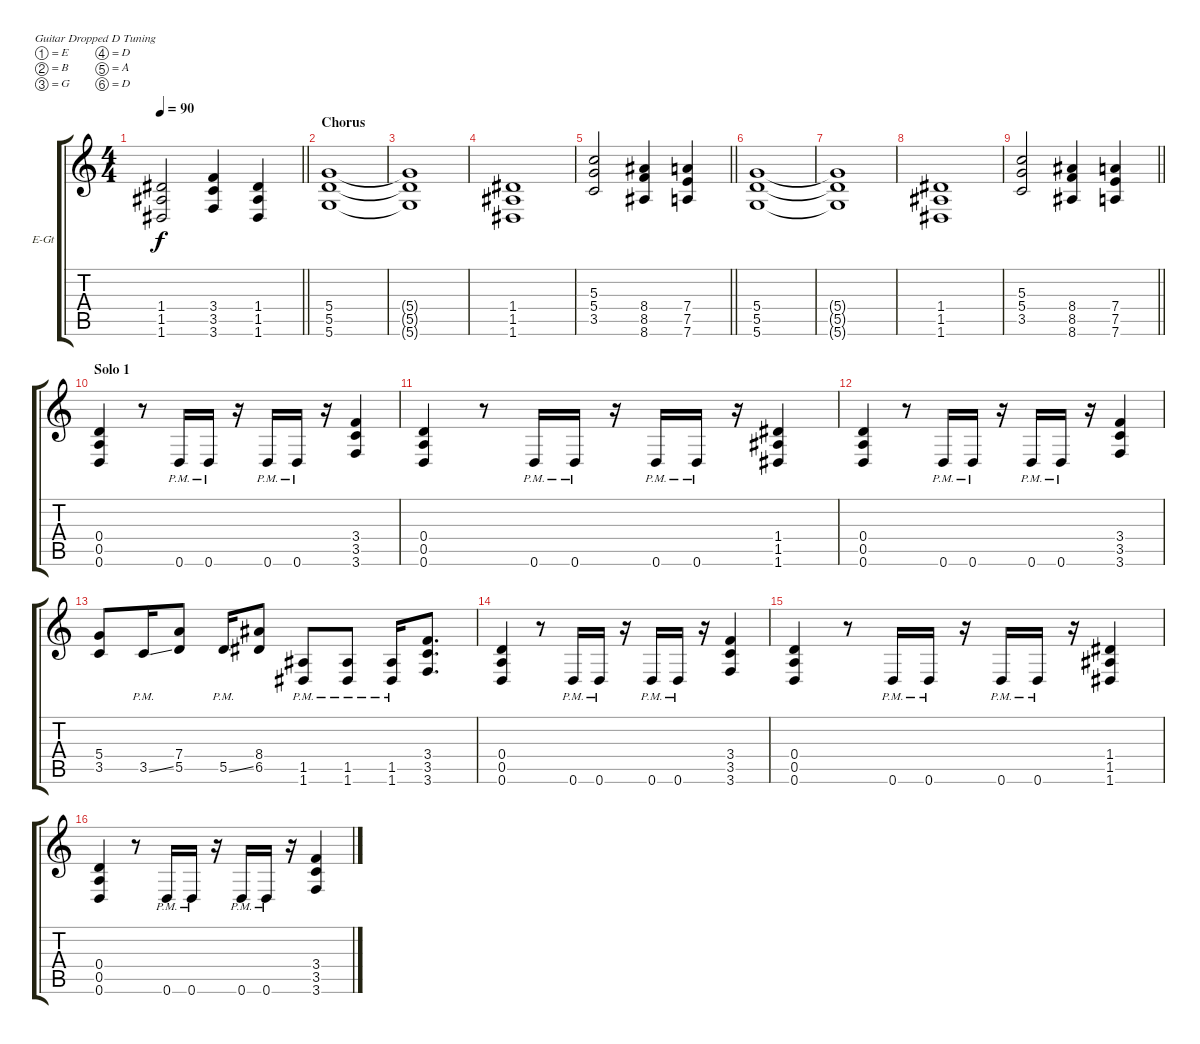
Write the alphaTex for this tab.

\bracketExtendMode groupsimilarinstruments
\firstSystemTrackNameOrientation horizontal
\otherSystemsTrackNameOrientation horizontal
\track ("Rythm Right" "E-Gt") {instrument distortionguitar}
\staff {score tabs}
\tuning (E4 B3 G3 D3 A2 D2)
\ts (4 4)
\tempo 90
\clef g2
\barLineRight lightlight
\ks c
(1.4 1.5 1.6).2{dy f} (3.4 3.5 3.6).4 (1.4 1.5 1.6).4 |
\section ("" "Chorus")
(5.4 5.5 5.6).1 |
(5.4{t} 5.5{t} 5.6{t}).1 |
(1.4 1.5 1.6).1 |
\barLineRight lightlight
(5.3 5.4 3.5).2 (8.4 8.5 8.6).4 (7.4 7.5 7.6).4 |
(5.4 5.5 5.6).1 |
(5.4{t} 5.5{t} 5.6{t}).1 |
(1.4 1.5 1.6).1 |
\barLineRight lightlight
(5.3 5.4 3.5).2 (8.4 8.5 8.6).4 (7.4 7.5 7.6).4 |
\section ("" "Solo 1")
(0.4 0.5 0.6).4 r.8 0.6{pm}.16 0.6{pm}.16 r.16 0.6{pm}.16 0.6{pm}.16 r.16 (3.4 3.5 3.6).4 |
(0.4 0.5 0.6).4 r.8 0.6{pm}.16 0.6{pm}.16 r.16 0.6{pm}.16 0.6{pm}.16 r.16 (1.4 1.5 1.6).4 |
(0.4 0.5 0.6).4 r.8 0.6{pm}.16 0.6{pm}.16 r.16 0.6{pm}.16 0.6{pm}.16 r.16 (3.4 3.5 3.6).4 |
(5.4 3.5).8 3.5{ss pm}.16 (7.4 5.5).8 5.5{ss pm}.16 (8.4 6.5).8 (1.5{pm} 1.6{pm}).8 (1.5{pm} 1.6{pm}).8 (1.5{pm} 1.6{pm}).16 (3.4 3.5 3.6).8{d} |
(0.4 0.5 0.6).4 r.8 0.6{pm}.16 0.6{pm}.16 r.16 0.6{pm}.16 0.6{pm}.16 r.16 (3.4 3.5 3.6).4 |
(0.4 0.5 0.6).4 r.8 0.6{pm}.16 0.6{pm}.16 r.16 0.6{pm}.16 0.6{pm}.16 r.16 (1.4 1.5 1.6).4 |
(0.4 0.5 0.6).4 r.8 0.6{pm}.16 0.6{pm}.16 r.16 0.6{pm}.16 0.6{pm}.16 r.16 (3.4 3.5 3.6).4
